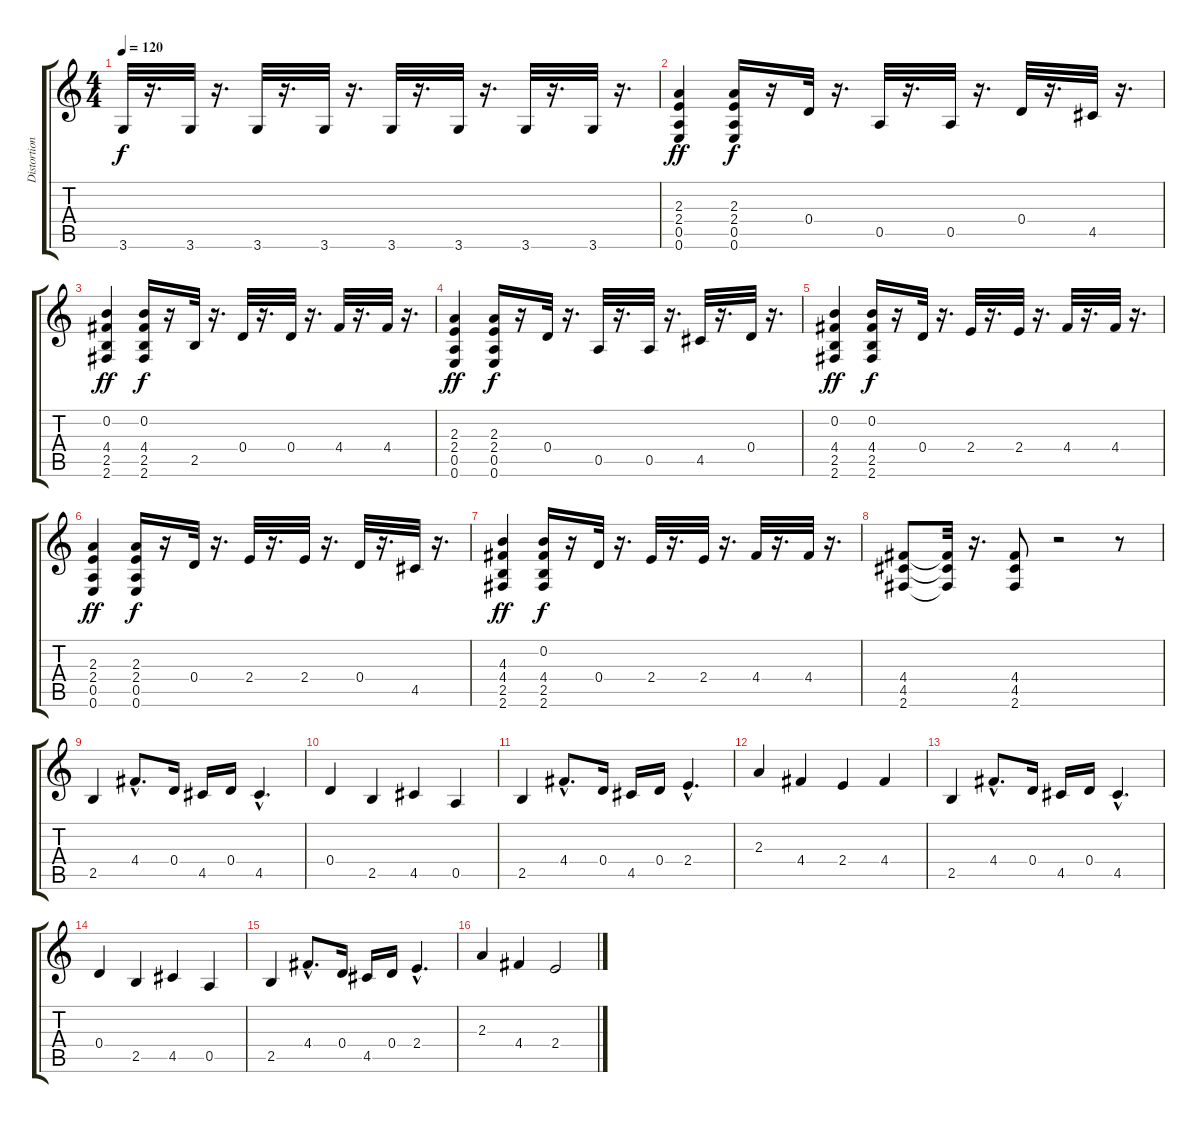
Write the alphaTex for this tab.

\track ("Distortion" "Distortion") {instrument distortionguitar}
\staff {score tabs}
\tuning (E4 B3 G3 D3 A2 E2) {hide}
\ts (4 4)
\tempo 120
\clef g2
\ks c
3.6.32{dy f} r.16{d} 3.6.32 r.16{d} 3.6.32 r.16{d} 3.6.32 r.16{d} 3.6.32 r.16{d} 3.6.32 r.16{d} 3.6.32 r.16{d} 3.6.32 r.16{d} |
(2.3 2.4 0.5 0.6).4{dy ff} (2.3 2.4 0.5 0.6).16{dy f} r.16 0.4.32 r.16{d} 0.5.32 r.16{d} 0.5.32 r.16{d} 0.4.32 r.16{d} 4.5.32 r.16{d} |
(0.2 4.4 2.5 2.6).4{dy ff} (0.2 4.4 2.5 2.6).16{dy f} r.16 2.5.32 r.16{d} 0.4.32 r.16{d} 0.4.32 r.16{d} 4.4.32 r.16{d} 4.4.32 r.16{d} |
(2.3 2.4 0.5 0.6).4{dy ff} (2.3 2.4 0.5 0.6).16{dy f} r.16 0.4.32 r.16{d} 0.5.32 r.16{d} 0.5.32 r.16{d} 4.5.32 r.16{d} 0.4.32 r.16{d} |
(0.2 4.4 2.5 2.6).4{dy ff} (0.2 4.4 2.5 2.6).16{dy f} r.16 0.4.32 r.16{d} 2.4.32 r.16{d} 2.4.32 r.16{d} 4.4.32 r.16{d} 4.4.32 r.16{d} |
(2.3 2.4 0.5 0.6).4{dy ff} (2.3 2.4 0.5 0.6).16{dy f} r.16 0.4.32 r.16{d} 2.4.32 r.16{d} 2.4.32 r.16{d} 0.4.32 r.16{d} 4.5.32 r.16{d} |
(4.3 4.4 2.5 2.6).4{dy ff} (0.2 4.4 2.5 2.6).16{dy f} r.16 0.4.32 r.16{d} 2.4.32 r.16{d} 2.4.32 r.16{d} 4.4.32 r.16{d} 4.4.32 r.16{d} |
(4.4 4.5 2.6).8 (4.4{t} 4.5{t} 2.6{t}).32 r.16{d} (4.4 4.5 2.6).8 r.2 r.8 |
2.5.4 4.4{hac}.8{d} 0.4.16 4.5.16 0.4.16 4.5{hac}.4{d} |
0.4.4 2.5.4 4.5.4 0.5.4 |
2.5.4 4.4{hac}.8{d} 0.4.16 4.5.16 0.4.16 2.4{hac}.4{d} |
2.3.4 4.4.4 2.4.4 4.4.4 |
2.5.4 4.4{hac}.8{d} 0.4.16 4.5.16 0.4.16 4.5{hac}.4{d} |
0.4.4 2.5.4 4.5.4 0.5.4 |
2.5.4 4.4{hac}.8{d} 0.4.16 4.5.16 0.4.16 2.4{hac}.4{d} |
2.3.4 4.4.4 2.4.2
